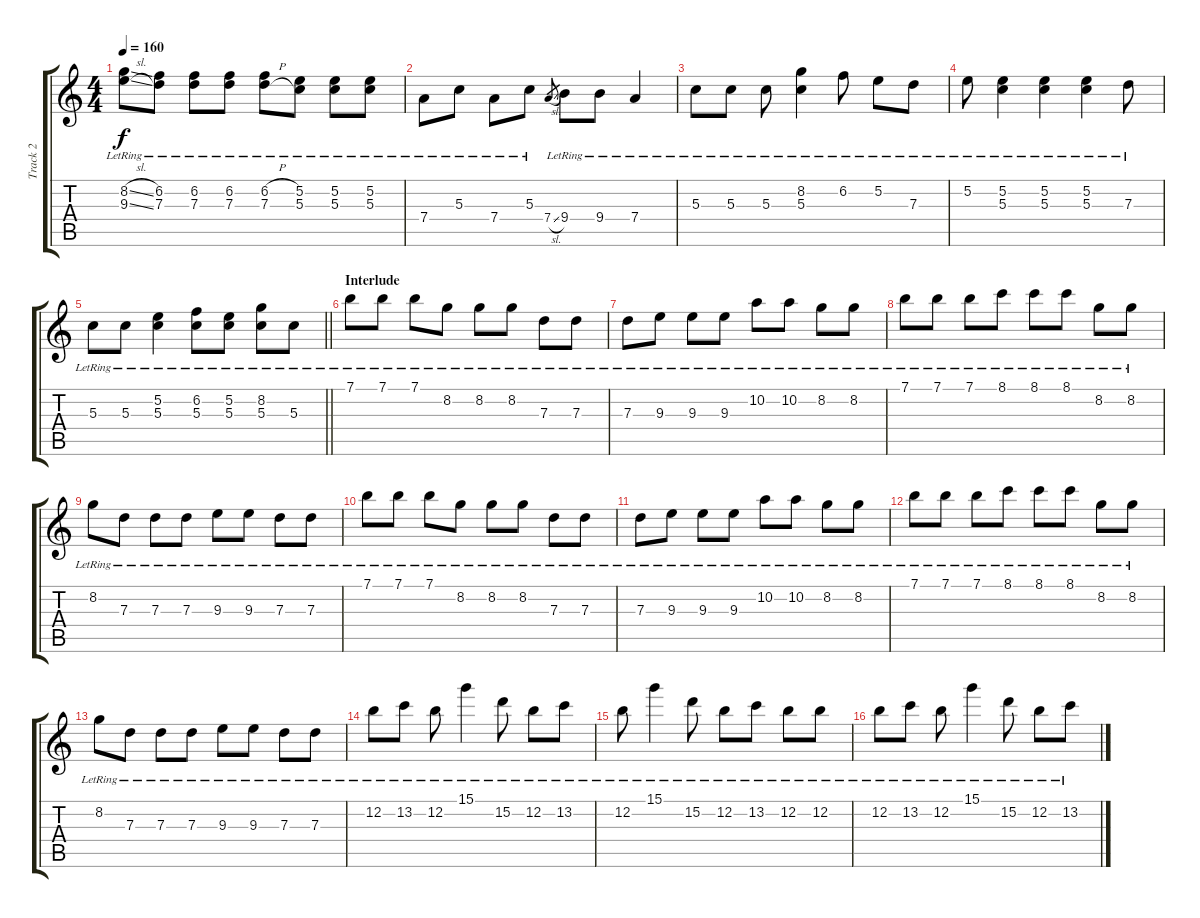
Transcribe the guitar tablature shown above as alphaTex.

\track ("Track 2" "Track 2") {instrument electricguitarjazz}
\staff {score tabs}
\tuning (E4 B3 G3 D3 A2 E2) {hide}
\ts (4 4)
\tempo 160
\clef g2
\ks c
(8.2{sl lr} 9.3{sl lr}).8{dy f} (6.2{lr} 7.3{lr}).8 (6.2{lr} 7.3{lr}).8 (6.2{lr} 7.3{lr}).8 (6.2{h lr} 7.3{h lr}).8 (5.2{lr} 5.3{lr}).8 (5.2{lr} 5.3{lr}).8 (5.2{lr} 5.3{lr}).8 |
7.4{lr}.8 5.3{lr}.8 7.4{lr}.8 5.3{lr}.8 7.4{sl}.8{gr} 9.4{lr}.8 9.4{lr}.8 7.4{lr}.4 |
5.3{lr}.8 5.3{lr}.8 5.3{lr}.8 (8.2{lr} 5.3).4 6.2{lr}.8 5.2{lr}.8 7.3{lr}.8 |
5.2{lr}.8 (5.2 5.3{lr}).4 (5.2 5.3{lr}).4 (5.2 5.3{lr}).4 7.3{lr}.8 |
\barLineRight lightlight
5.3{lr}.8 5.3{lr}.8 (5.2 5.3{lr}).4 (6.2{lr} 5.3).8 (5.2{lr} 5.3).8 (8.2{lr} 5.3).8 5.3{lr}.8 |
\section ("" "Interlude")
7.1{lr}.8 7.1{lr}.8 7.1{lr}.8 8.2{lr}.8 8.2{lr}.8 8.2{lr}.8 7.3{lr}.8 7.3{lr}.8 |
7.3{lr}.8 9.3{lr}.8 9.3{lr}.8 9.3{lr}.8 10.2{lr}.8 10.2{lr}.8 8.2{lr}.8 8.2{lr}.8 |
7.1{lr}.8 7.1{lr}.8 7.1{lr}.8 8.1{lr}.8 8.1{lr}.8 8.1{lr}.8 8.2{lr}.8 8.2{lr}.8 |
8.2{lr}.8 7.3{lr}.8 7.3{lr}.8 7.3{lr}.8 9.3{lr}.8 9.3{lr}.8 7.3{lr}.8 7.3{lr}.8 |
7.1{lr}.8 7.1{lr}.8 7.1{lr}.8 8.2{lr}.8 8.2{lr}.8 8.2{lr}.8 7.3{lr}.8 7.3{lr}.8 |
7.3{lr}.8 9.3{lr}.8 9.3{lr}.8 9.3{lr}.8 10.2{lr}.8 10.2{lr}.8 8.2{lr}.8 8.2{lr}.8 |
7.1{lr}.8 7.1{lr}.8 7.1{lr}.8 8.1{lr}.8 8.1{lr}.8 8.1{lr}.8 8.2{lr}.8 8.2{lr}.8 |
8.2{lr}.8 7.3{lr}.8 7.3{lr}.8 7.3{lr}.8 9.3{lr}.8 9.3{lr}.8 7.3{lr}.8 7.3{lr}.8 |
12.2{lr}.8 13.2{lr}.8 12.2{lr}.8 15.1{lr}.4 15.2{lr}.8 12.2{lr}.8 13.2{lr}.8 |
12.2{lr}.8 15.1{lr}.4 15.2{lr}.8 12.2{lr}.8 13.2{lr}.8 12.2{lr}.8 12.2{lr}.8 |
12.2{lr}.8 13.2{lr}.8 12.2{lr}.8 15.1{lr}.4 15.2{lr}.8 12.2{lr}.8 13.2{lr}.8
